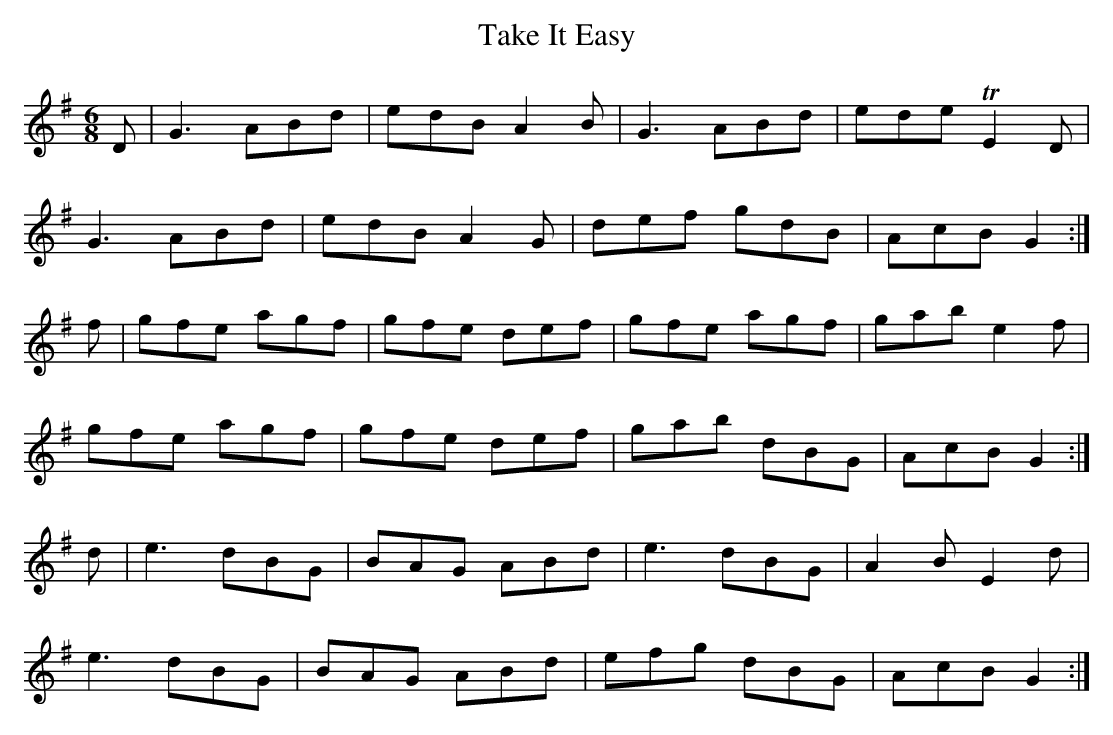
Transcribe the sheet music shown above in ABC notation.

X:1
T: Take It Easy
M: 6/8
L: 1/8
K: G
D|G3 ABd|edB A2B|G3 ABd|ede TE2D|
G3 ABd|edB A2G|def gdB|AcB G2:|
f|gfe agf|gfe def|gfe agf|gab e2f|
gfe agf|gfe def|gab dBG|AcB G2:|
d|e3 dBG|BAG ABd|e3 dBG|A2B E2d|
e3 dBG|BAG ABd|efg dBG|AcB G2:|
